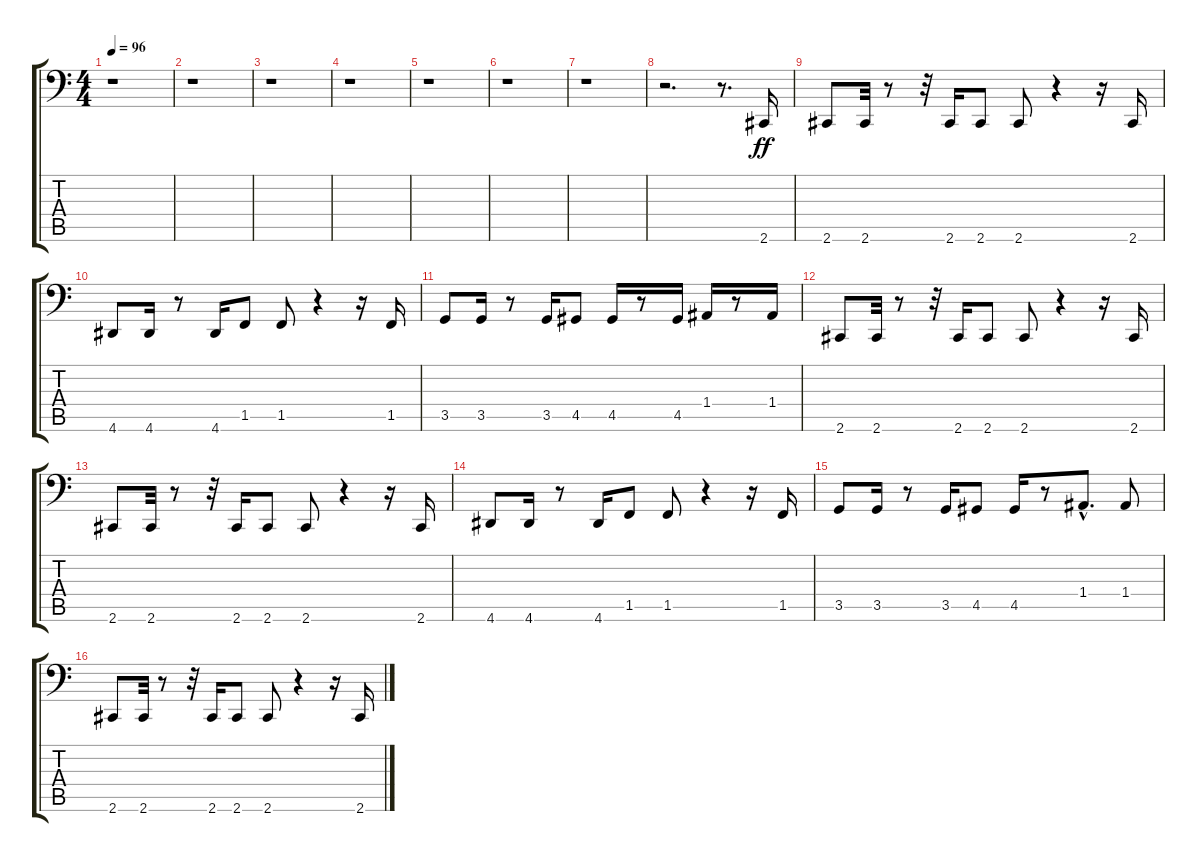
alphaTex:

\track "" {instrument electricbasspick}
\staff {score tabs}
\tuning (C3 G2 D2 A1 E1 B0) {hide}
\ts (4 4)
\tempo 96
\clef f4
\ks c
r.1{dy ff instrument electricbasspick} |
r.1 |
r.1 |
r.1 |
r.1 |
r.1 |
r.1 |
r.2{d} r.8{d} 2.6.16 |
2.6.8 2.6.32 r.8 r.32 2.6.16 2.6.8 2.6.8 r.4 r.16 2.6.16 |
4.6.8 4.6.16 r.8 4.6.16 1.5.8 1.5.8 r.4 r.16 1.5.16 |
3.5.8 3.5.16 r.8 3.5.16 4.5.8 4.5.16 r.8 4.5.16 1.4.16 r.8 1.4.16 |
2.6.8 2.6.32 r.8 r.32 2.6.16 2.6.8 2.6.8 r.4 r.16 2.6.16 |
2.6.8 2.6.32 r.8 r.32 2.6.16 2.6.8 2.6.8 r.4 r.16 2.6.16 |
4.6.8 4.6.16 r.8 4.6.16 1.5.8 1.5.8 r.4 r.16 1.5.16 |
3.5.8 3.5.16 r.8 3.5.16 4.5.8 4.5.16 r.8 1.4{hac}.8{d} 1.4.8 |
2.6.8 2.6.32 r.8 r.32 2.6.16 2.6.8 2.6.8 r.4 r.16 2.6.16
